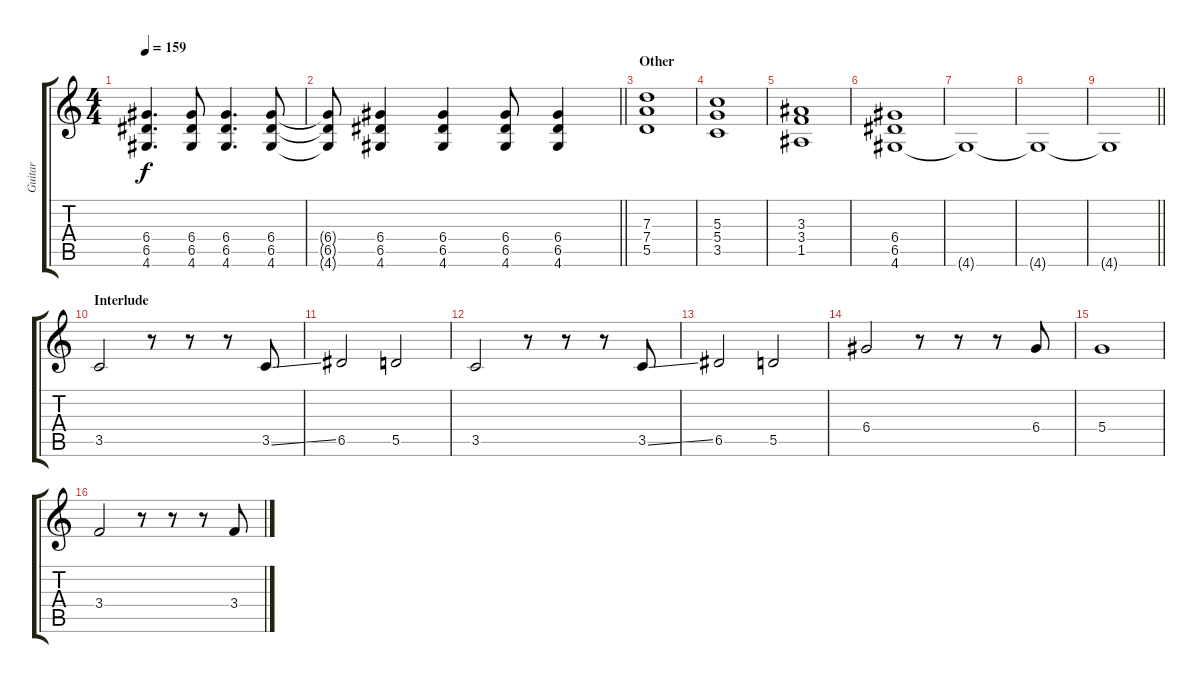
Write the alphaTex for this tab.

\track ("Guitar" "Guitar") {instrument distortionguitar}
\staff {score tabs}
\tuning (E4 B3 G3 D3 A2 E2) {hide}
\ts (4 4)
\tempo 159
\clef g2
\ks c
(6.4 6.5 4.6).4{d dy f} (6.4 6.5 4.6).8 (6.4 6.5 4.6).4{d} (6.4 6.5 4.6).8 |
\barLineRight lightlight
(6.4{t} 6.5{t} 4.6{t}).8 (6.4 6.5 4.6).4 (6.4 6.5 4.6).4 (6.4 6.5 4.6).8 (6.4 6.5 4.6).4 |
\section ("" "Other")
(7.3 7.4 5.5).1 |
(5.3 5.4 3.5).1 |
(3.3 3.4 1.5).1 |
(6.4 6.5 4.6).1 |
4.6{t}.1 |
4.6{t}.1 |
\barLineRight lightlight
4.6{t}.1 |
\section ("" "Interlude")
3.5.2 r.8 r.8 r.8 3.5{ss}.8 |
6.5.2 5.5.2 |
3.5.2 r.8 r.8 r.8 3.5{ss}.8 |
6.5.2 5.5.2 |
6.4.2 r.8 r.8 r.8 6.4.8 |
5.4.1 |
3.4.2 r.8 r.8 r.8 3.4.8
